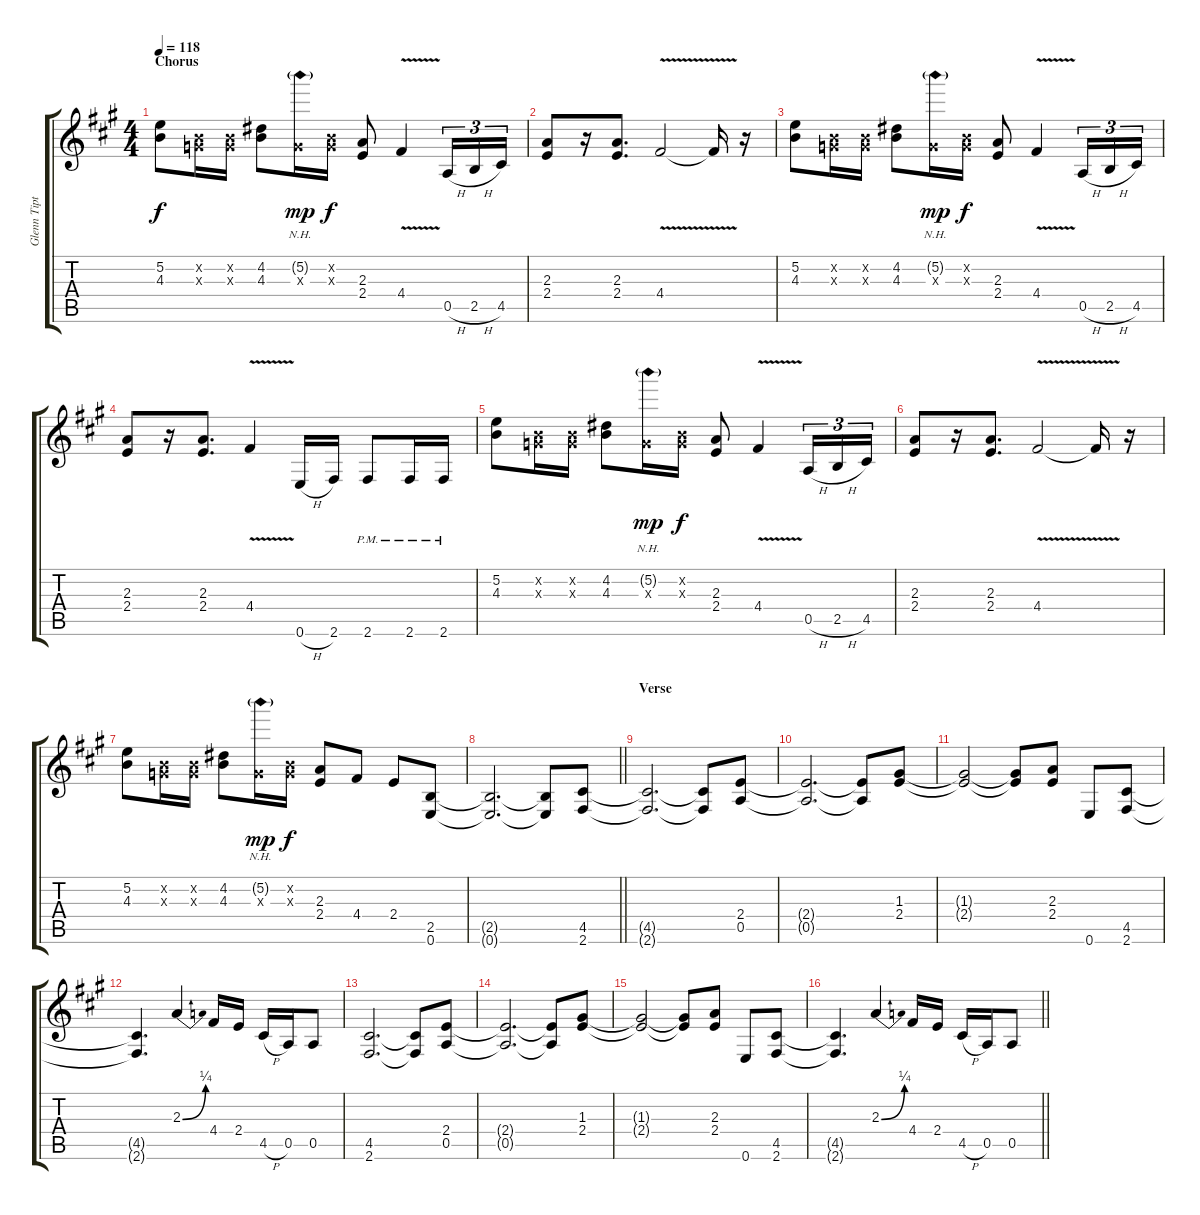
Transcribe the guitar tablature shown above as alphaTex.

\track ("Glenn Tipton" "Glenn Tipt") {instrument overdrivenguitar}
\staff {score tabs}
\tuning (E4 B3 G3 D3 A2 E2) {hide}
\ts (4 4)
\section ("" "Chorus")
\tempo 118
\clef g2
\ks f#minor
(5.2 4.3).8{dy f} (0.2{x} 0.3{x}).16 (0.2{x} 0.3{x}).16 (4.2 4.3).8 (5.2{nh g} 0.3{x}).16{dy mp} (0.2{x} 0.3{x}).16{dy f} (2.3 2.4).8 4.4{v}.4 0.5{h}.16{tu (3 2)} 2.5{h}.16{tu (3 2)} 4.5.16{tu (3 2)} |
(2.3 2.4).8 r.16 (2.3 2.4).8{d} 4.4{v}.2 4.4{t}.16 r.16 |
(5.2 4.3).8 (0.2{x} 0.3{x}).16 (0.2{x} 0.3{x}).16 (4.2 4.3).8 (5.2{nh g} 0.3{x}).16{dy mp} (0.2{x} 0.3{x}).16{dy f} (2.3 2.4).8 4.4{v}.4 0.5{h}.16{tu (3 2)} 2.5{h}.16{tu (3 2)} 4.5.16{tu (3 2)} |
(2.3 2.4).8 r.16 (2.3 2.4).8{d} 4.4{v}.4 0.6{h}.16 2.6.16 2.6{pm}.8 2.6{pm}.16 2.6{pm}.16 |
(5.2 4.3).8 (0.2{x} 0.3{x}).16 (0.2{x} 0.3{x}).16 (4.2 4.3).8 (5.2{nh g} 0.3{x}).16{dy mp} (0.2{x} 0.3{x}).16{dy f} (2.3 2.4).8 4.4{v}.4 0.5{h}.16{tu (3 2)} 2.5{h}.16{tu (3 2)} 4.5.16{tu (3 2)} |
(2.3 2.4).8 r.16 (2.3 2.4).8{d} 4.4{v}.2 4.4{t}.16 r.16 |
(5.2 4.3).8 (0.2{x} 0.3{x}).16 (0.2{x} 0.3{x}).16 (4.2 4.3).8 (5.2{nh g} 0.3{x}).16{dy mp} (0.2{x} 0.3{x}).16{dy f} (2.3 2.4).8 4.4.8 2.4.8 (2.5 0.6).8 |
\barLineRight lightlight
(2.5{t} 0.6{t}).2{d} (2.5{t} 0.6{t}).8 (4.5 2.6).8 |
\section ("" "Verse")
(4.5{t} 2.6{t}).2{d} (4.5{t} 2.6{t}).8 (2.4 0.5).8 |
(2.4{t} 0.5{t}).2{d} (2.4{t} 0.5{t}).8 (1.3 2.4).8 |
(1.3{t} 2.4{t}).2 (1.3{t} 2.4{t}).8 (2.3 2.4).8 0.6.8 (4.5 2.6).8 |
(4.5{t} 2.6{t}).4{d} 2.3{be (bend 0 0 60 1)}.4 4.4.16 2.4.16 4.5{h}.16 0.5.16 0.5.8 |
(4.5 2.6).2{d} (4.5{t} 2.6{t}).8 (2.4 0.5).8 |
(2.4{t} 0.5{t}).2{d} (2.4{t} 0.5{t}).8 (1.3 2.4).8 |
(1.3{t} 2.4{t}).2 (1.3{t} 2.4{t}).8 (2.3 2.4).8 0.6.8 (4.5 2.6).8 |
\barLineRight lightlight
(4.5{t} 2.6{t}).4{d} 2.3{be (bend 0 0 60 1)}.4 4.4.16 2.4.16 4.5{h}.16 0.5.16 0.5.8
